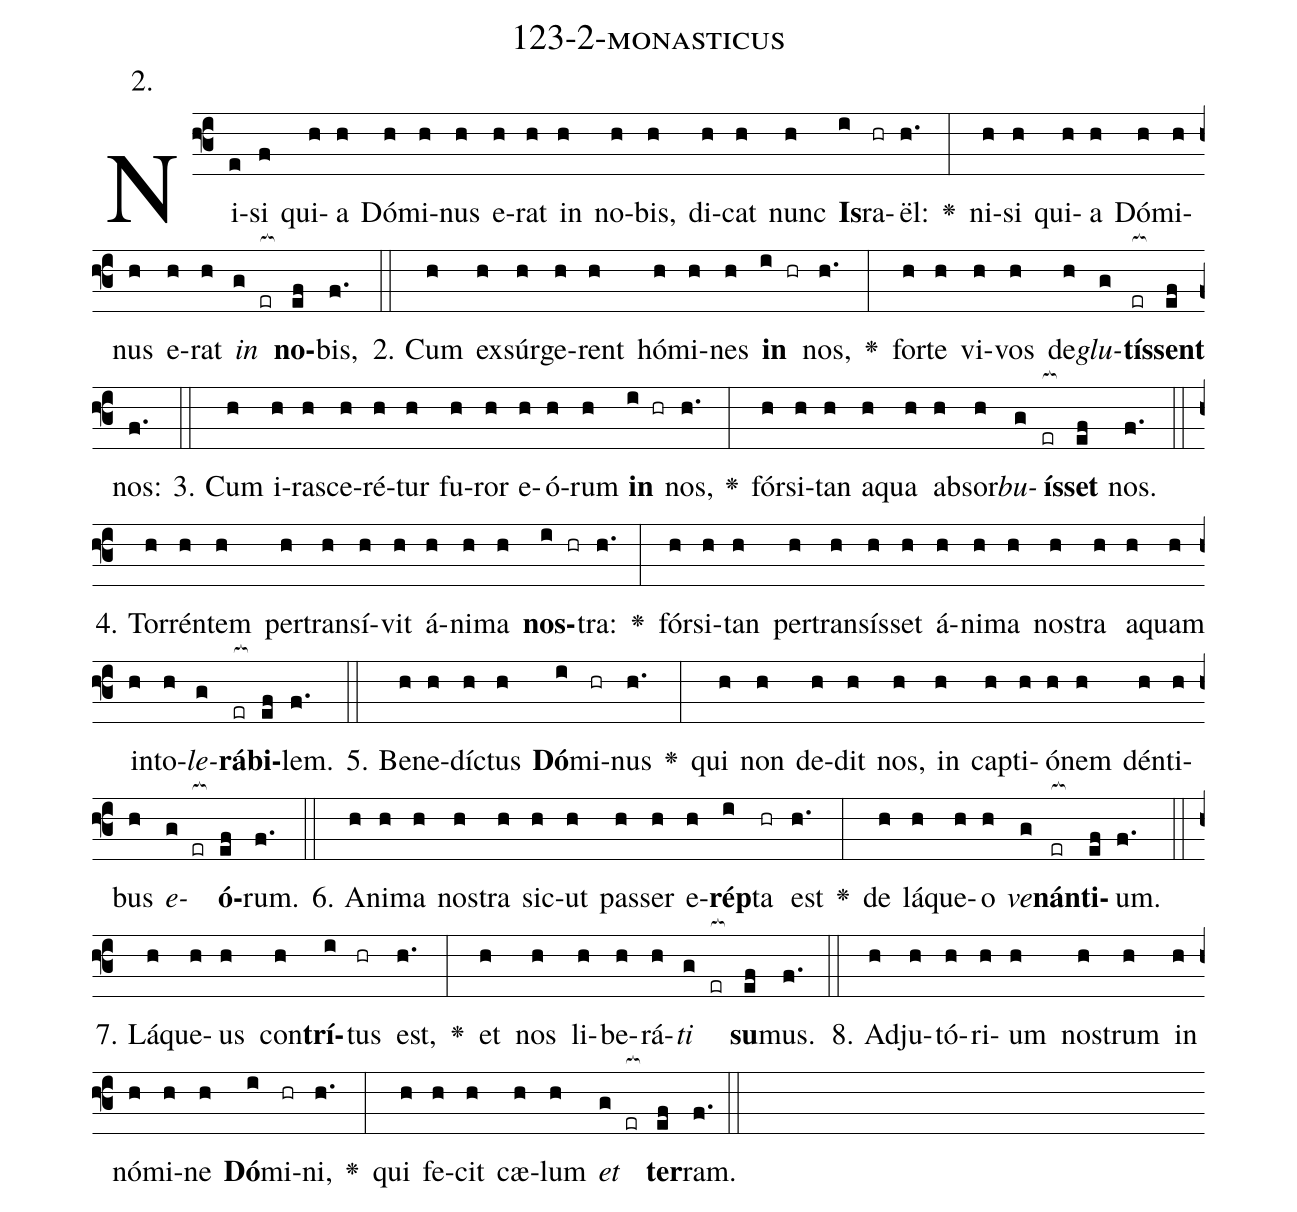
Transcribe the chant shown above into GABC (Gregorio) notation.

name: 123-2-monasticus;
annotation: 2.;
%%
(f3)Ni(e)si(f) qui(h)a(h) Dó(h)mi(h)nus(h) e(h)rat(h) in(h) no(h)bis,(h) di(h)cat(h) nunc(h) <b>Is</b>(i)ra(hr)ël:(h.) <v>\greheightstar</v>(:) ni(h)si(h) qui(h)a(h) Dó(h)mi(h)nus(h) e(h)rat(h) <i>in</i>(g er[ocb:1{]) <b>no</b>(ef[ocb:0}])bis,(f.) (::)
2. Cum(h) ex(h)súr(h)ge(h)rent(h) hó(h)mi(h)nes(h) <b>in</b>(i hr) nos,(h.) <v>\greheightstar</v>(:) for(h)te(h) vi(h)vos(h) de(h)<i>glu</i>(g)<b>tís</b>(er[ocb:1{])<b>sent</b>(ef[ocb:0}]) nos:(f.) (::)
3. Cum(h) i(h)ra(h)sce(h)ré(h)tur(h) fu(h)ror(h) e(h)ó(h)rum(h) <b>in</b>(i hr) nos,(h.) <v>\greheightstar</v>(:) fór(h)si(h)tan(h) a(h)qua(h) ab(h)sor(h)<i>bu</i>(g)<b>ís</b>(er[ocb:1{])<b>set</b>(ef[ocb:0}]) nos.(f.) (::)
4. Tor(h)rén(h)tem(h) per(h)trans(h)í(h)vit(h) á(h)ni(h)ma(h) <b>nos</b>(i hr)tra:(h.) <v>\greheightstar</v>(:) fór(h)si(h)tan(h) per(h)trans(h)ís(h)set(h) á(h)ni(h)ma(h) nos(h)tra(h) a(h)quam(h) in(h)to(h)<i>le</i>(g)<b>rá</b>(er[ocb:1{])<b>bi</b>(ef[ocb:0}])lem.(f.) (::)
5. Be(h)ne(h)díc(h)tus(h) <b>Dó</b>(i)mi(hr)nus(h.) <v>\greheightstar</v>(:) qui(h) non(h) de(h)dit(h) nos,(h) in(h) cap(h)ti(h)ó(h)nem(h) dén(h)ti(h)bus(h) <i>e</i>(g er[ocb:1{])<b>ó</b>(ef[ocb:0}])rum.(f.) (::)
6. A(h)ni(h)ma(h) nos(h)tra(h) sic(h)ut(h) pas(h)ser(h) e(h)<b>rép</b>(i)ta(hr) est(h.) <v>\greheightstar</v>(:) de(h) lá(h)que(h)o(h) <i>ve</i>(g)<b>nán</b>(er[ocb:1{])<b>ti</b>(ef[ocb:0}])um.(f.) (::)
7. Lá(h)que(h)us(h) con(h)<b>trí</b>(i)tus(hr) est,(h.) <v>\greheightstar</v>(:) et(h) nos(h) li(h)be(h)rá(h)<i>ti</i>(g er[ocb:1{]) <b>su</b>(ef[ocb:0}])mus.(f.) (::)
8. Ad(h)ju(h)tó(h)ri(h)um(h) nos(h)trum(h) in(h) nó(h)mi(h)ne(h) <b>Dó</b>(i)mi(hr)ni,(h.) <v>\greheightstar</v>(:) qui(h) fe(h)cit(h) cæ(h)lum(h) <i>et</i>(g er[ocb:1{]) <b>ter</b>(ef[ocb:0}])ram.(f.) (::)
